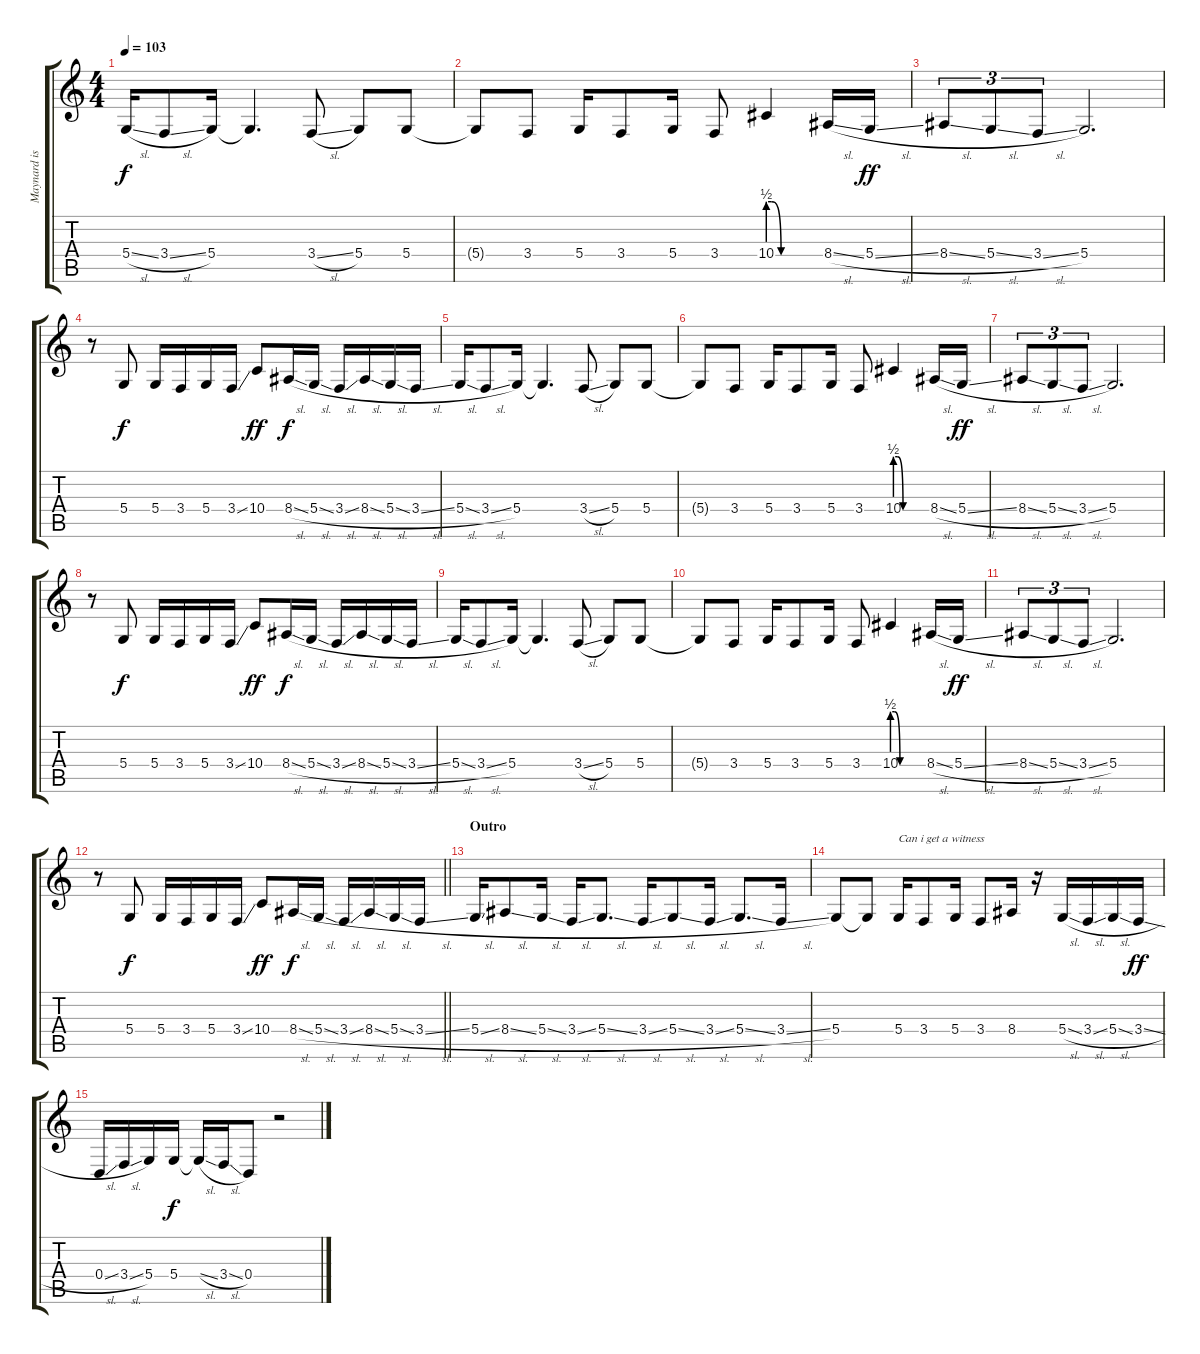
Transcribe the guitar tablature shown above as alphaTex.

\track ("Maynard is God 2" "Maynard is") {instrument flute}
\staff {score tabs}
\tuning (E4 B3 G3 D3 A2 E2) {hide}
\ts (4 4)
\tempo 103
\clef g2
\ks c
5.4{sl}.16{dy f} 3.4{sl}.8 5.4.16 5.4{t}.4{d} 3.4{sl}.8 5.4.8 5.4.8 |
5.4{t}.8 3.4.8 5.4.16 3.4.8 5.4.16 3.4.8 10.4{be (custom 0 2 4 2 15 0 29 0 60 0)}.4 8.4{sl}.16 5.4{sl}.16{dy ff} |
8.4{sl}.8{tu (3 2)} 5.4{sl}.8{tu (3 2)} 3.4{sl}.8{tu (3 2)} 5.4.2{d} |
r.8 5.4.8{dy f} 5.4.16 3.4.16 5.4.16 3.4{ss}.16 10.4.8{dy ff} 8.4{sl}.16{dy f} 5.4{sl}.16 3.4{sl}.16 8.4{sl}.16 5.4{sl}.16 3.4{sl}.16 |
5.4{sl}.16 3.4{sl}.8 5.4.16 5.4{t}.4{d} 3.4{sl}.8 5.4.8 5.4.8 |
5.4{t}.8 3.4.8 5.4.16 3.4.8 5.4.16 3.4.8 10.4{be (custom 0 2 4 2 15 0 29 0 60 0)}.4 8.4{sl}.16 5.4{sl}.16{dy ff} |
8.4{sl}.8{tu (3 2)} 5.4{sl}.8{tu (3 2)} 3.4{sl}.8{tu (3 2)} 5.4.2{d} |
r.8 5.4.8{dy f} 5.4.16 3.4.16 5.4.16 3.4{ss}.16 10.4.8{dy ff} 8.4{sl}.16{dy f} 5.4{sl}.16 3.4{sl}.16 8.4{sl}.16 5.4{sl}.16 3.4{sl}.16 |
5.4{sl}.16 3.4{sl}.8 5.4.16 5.4{t}.4{d} 3.4{sl}.8 5.4.8 5.4.8 |
5.4{t}.8 3.4.8 5.4.16 3.4.8 5.4.16 3.4.8 10.4{be (custom 0 2 4 2 15 0 29 0 60 0)}.4 8.4{sl}.16 5.4{sl}.16{dy ff} |
8.4{sl}.8{tu (3 2)} 5.4{sl}.8{tu (3 2)} 3.4{sl}.8{tu (3 2)} 5.4.2{d} |
\barLineRight lightlight
r.8 5.4.8{dy f} 5.4.16 3.4.16 5.4.16 3.4{ss}.16 10.4.8{dy ff} 8.4{sl}.16{dy f} 5.4{sl}.16 3.4{sl}.16 8.4{sl}.16 5.4{sl}.16 3.4{sl}.16 |
\section ("" "Outro")
5.4{sl}.16 8.4{sl}.8 5.4{sl}.16 3.4{sl}.16 5.4{sl}.8{d} 3.4{sl}.16 5.4{sl}.8 3.4{sl}.16 5.4{sl}.8{d} 3.4{sl}.16 |
5.4.8 5.4{t}.8 5.4.16{txt "Can i get a witness"} 3.4.8 5.4.16 3.4.8 8.4.16 r.16 5.4{sl}.16 3.4{sl}.16 5.4{sl}.16 3.4{sl}.16{dy ff} |
0.4{sl}.16 3.4{sl}.16 5.4.16 5.4.16{dy f} 5.4{sl t}.16 3.4{sl}.16 0.4.8 r.2
